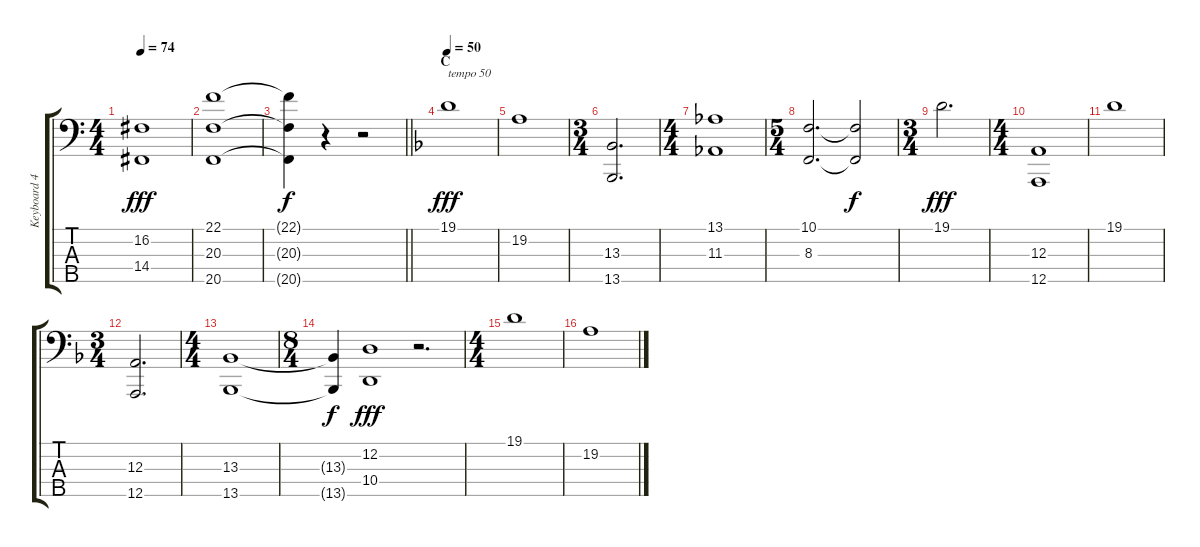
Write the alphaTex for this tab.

\track ("Keyboard 4" "Keyboard 4") {instrument synthstrings1}
\staff {score tabs}
\tuning (G2 D2 A1 E1 A0) {hide}
\ts (4 4)
\tempo 74
\clef f4
\ks c
(16.2 14.4).1{dy fff} |
(22.1 20.3 20.5).1 |
\barLineRight lightlight
(22.1{t} 20.3{t} 20.5{t}).4{dy f} r.4 r.2 |
\section ("" "C")
\tempo 50
\ks f
19.1.1{txt "tempo 50" dy fff} |
19.2.1 |
\ts (3 4)
(13.3 13.5).2{d} |
\ts (4 4)
(13.1 11.3).1 |
\ts (5 4)
(10.1 8.3).2{d} (10.1{t} 8.3{t}).2{dy f} |
\ts (3 4)
19.1.2{d dy fff} |
\ts (4 4)
(12.3 12.5).1 |
19.1.1 |
\ts (3 4)
(12.3 12.5).2{d} |
\ts (4 4)
(13.3 13.5).1 |
\ts (8 4)
(13.3{t} 13.5{t}).4{dy f} (12.2 10.4).1{dy fff} r.2{d} |
\ts (4 4)
19.1.1 |
19.2.1
